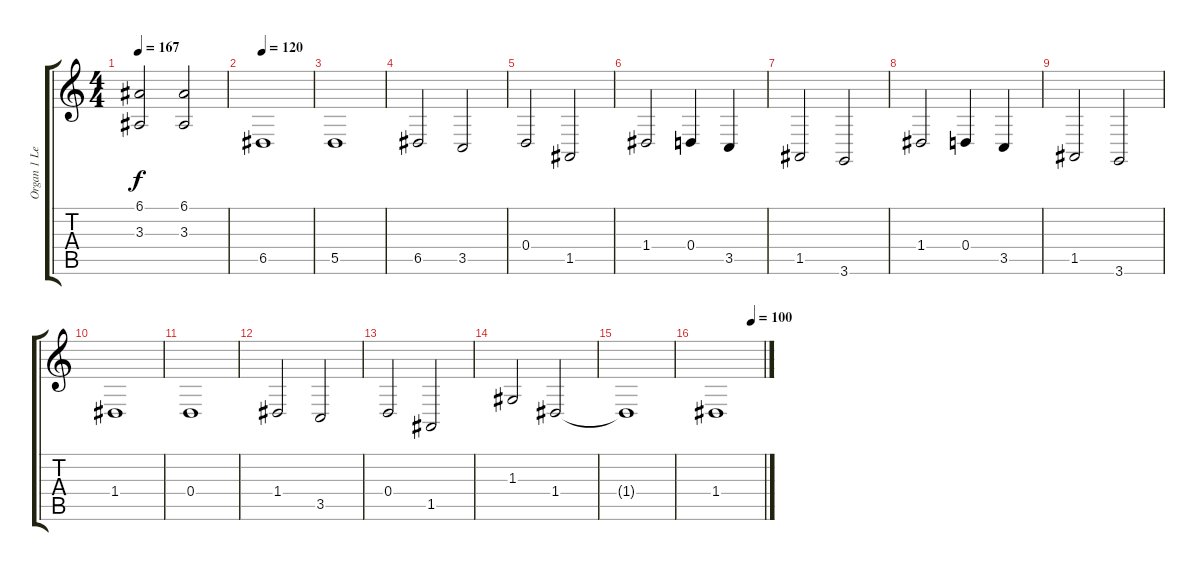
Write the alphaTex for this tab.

\track ("Organ 1 Left (Emerson)" "Organ 1 Le") {instrument rockorgan}
\staff {score tabs}
\tuning (E4 B3 G3 D3 A2 E2) {hide}
\ts (4 4)
\tempo 167
\clef g2
\ks c
(6.1 3.3).2{dy f} (6.1 3.3).2 |
\tempo 120
6.5.1 |
5.5.1 |
6.5.2 3.5.2 |
0.4.2 1.5.2 |
1.4.2 0.4.4 3.5.4 |
1.5.2 3.6.2 |
1.4.2 0.4.4 3.5.4 |
1.5.2 3.6.2 |
1.4.1 |
0.4.1 |
1.4.2 3.5.2 |
0.4.2 1.5.2 |
1.3.2 1.4.2 |
1.4{t}.1 |
\tempo (100 0.75)
1.4.1
